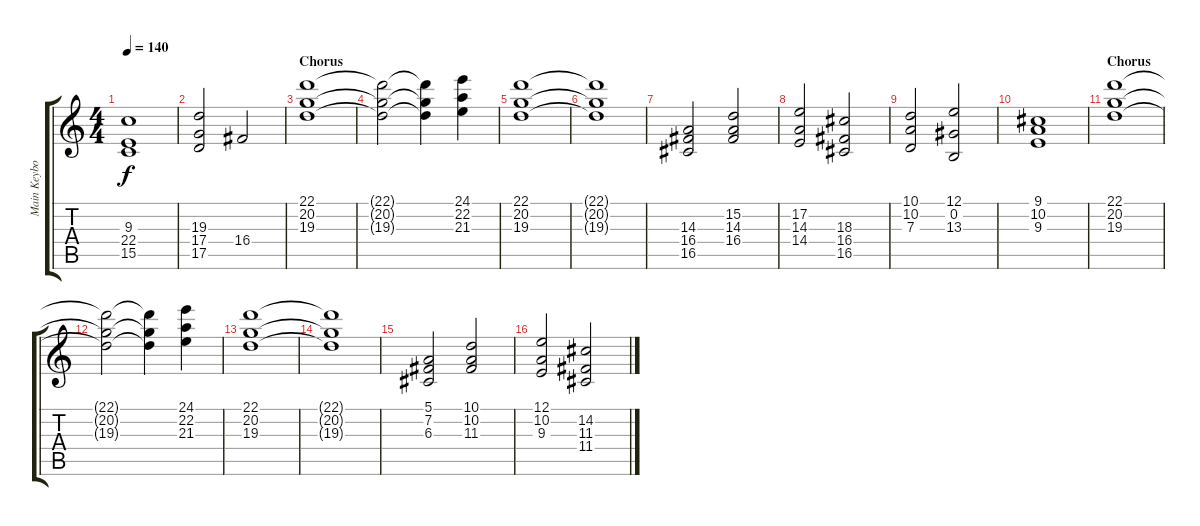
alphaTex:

\track ("Main Keyboards" "Main Keybo") {instrument stringensemble1}
\staff {score tabs}
\tuning (E4 B3 G3 D3 A2 E2) {hide}
\ts (4 4)
\tempo 140
\clef g2
\ks c
(9.3 22.4 15.5).1{dy f} |
(19.3 17.4 17.5).2 16.4.2 |
\section ("" "Chorus")
(22.1 20.2 19.3).1{volume 11 instrument stringensemble1} |
(22.1{t} 20.2{t} 19.3{t}).2 (22.1{t} 20.2{t} 19.3{t}).4 (24.1 22.2 21.3).4 |
(22.1 20.2 19.3).1 |
(22.1{t} 20.2{t} 19.3{t}).1 |
(14.3 16.4 16.5).2{volume 10 instrument choiraahs} (15.2 14.3 16.4).2 |
(17.2 14.3 14.4).2 (18.3 16.4 16.5).2 |
(10.1 10.2 7.3).2 (12.1 0.2 13.3).2 |
(9.1 10.2 9.3).1 |
\section ("" "Chorus")
(22.1 20.2 19.3).1{volume 11 instrument stringensemble1} |
(22.1{t} 20.2{t} 19.3{t}).2 (22.1{t} 20.2{t} 19.3{t}).4 (24.1 22.2 21.3).4 |
(22.1 20.2 19.3).1 |
(22.1{t} 20.2{t} 19.3{t}).1 |
(5.1 7.2 6.3).2{volume 10 instrument choiraahs} (10.1 10.2 11.3).2 |
(12.1 10.2 9.3).2 (14.2 11.3 11.4).2
